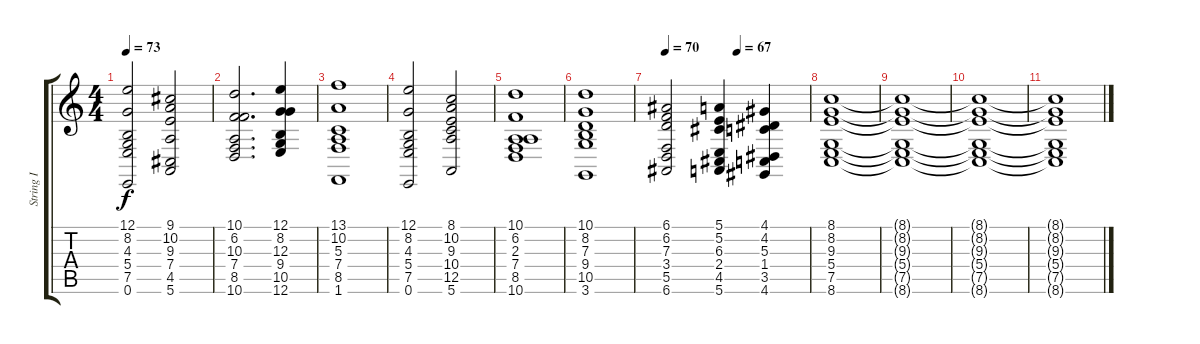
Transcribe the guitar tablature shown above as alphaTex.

\track ("String I" "String I") {instrument stringensemble1}
\staff {score tabs}
\tuning (E4 B3 G3 D3 A2 E2) {hide}
\ts (4 4)
\tempo 73
\clef g2
\ks c
(12.1 8.2 4.3 5.4 7.5 0.6).2{dy f} (9.1 10.2 9.3 7.4 4.5 5.6).2 |
(10.1 6.2 10.3 7.4 8.5 10.6).2{d} (12.1 8.2 12.3 9.4 10.5 12.6).4 |
(13.1 10.2 5.3 7.4 8.5 1.6).1 |
(12.1 8.2 4.3 5.4 7.5 0.6).2 (8.1 10.2 9.3 10.4 12.5 5.6).2 |
(10.1 6.2 2.3 7.4 8.5 10.6).1 |
(10.1 8.2 7.3 9.4 10.5 3.6).1 |
\tempo 70
\tempo (67 0.5)
(6.1 6.2 7.3 3.4 5.5 6.6).2 (5.1 5.2 6.3 2.4 4.5 5.6).4 (4.1 4.2 5.3 1.4 3.5 4.6).4 |
(8.1 8.2 9.3 5.4 7.5 8.6).1 |
(8.1{t} 8.2{t} 9.3{t} 5.4{t} 7.5{t} 8.6{t}).1 |
(8.1{t} 8.2{t} 9.3{t} 5.4{t} 7.5{t} 8.6{t}).1 |
(8.1{t} 8.2{t} 9.3{t} 5.4{t} 7.5{t} 8.6{t}).1
